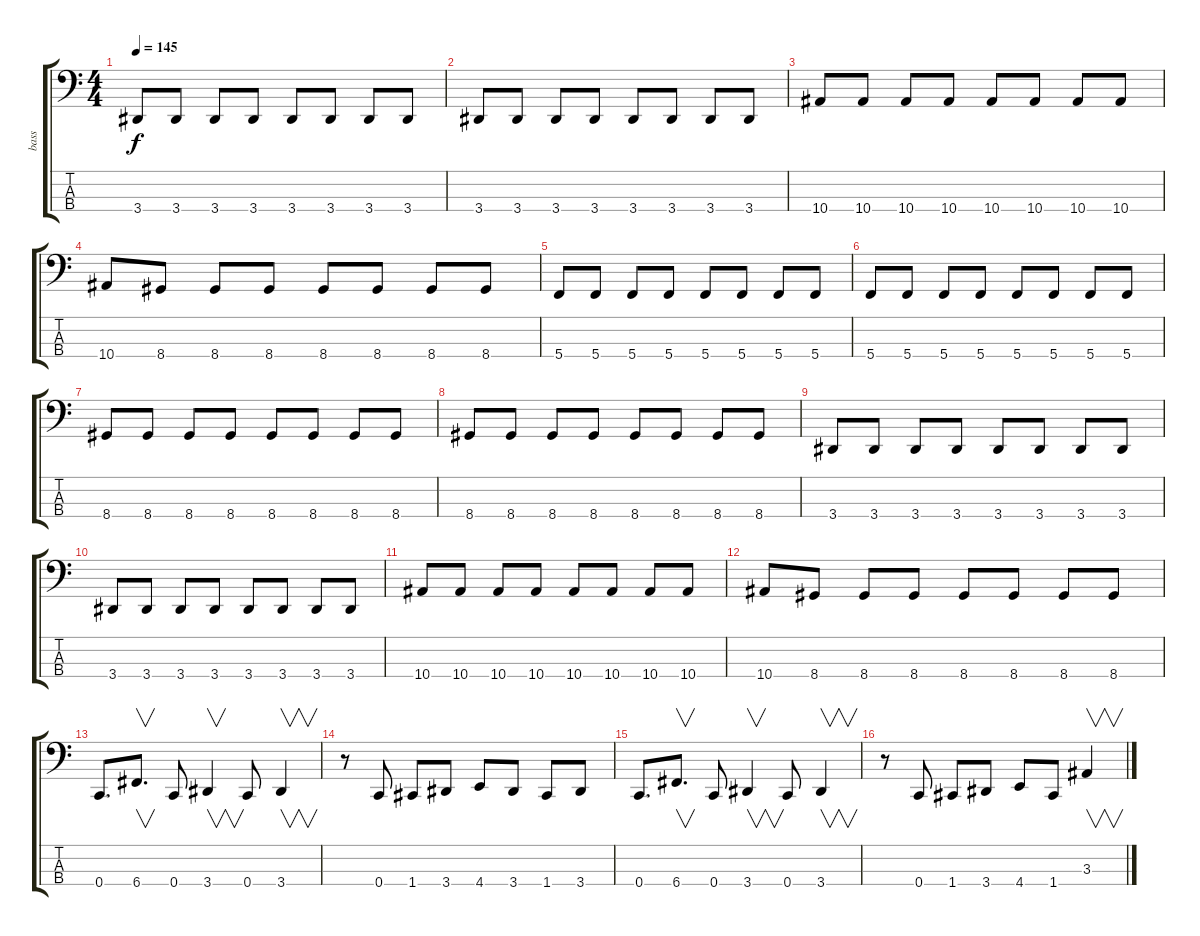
\track ("bass" "bass") {instrument electricbasspick}
\staff {score tabs}
\tuning (F2 C2 G1 C1) {hide}
\ts (4 4)
\tempo 145
\clef f4
\ks c
3.4.8{dy f} 3.4.8 3.4.8 3.4.8 3.4.8 3.4.8 3.4.8 3.4.8 |
3.4.8 3.4.8 3.4.8 3.4.8 3.4.8 3.4.8 3.4.8 3.4.8 |
10.4.8 10.4.8 10.4.8 10.4.8 10.4.8 10.4.8 10.4.8 10.4.8 |
10.4.8 8.4.8 8.4.8 8.4.8 8.4.8 8.4.8 8.4.8 8.4.8 |
5.4.8 5.4.8 5.4.8 5.4.8 5.4.8 5.4.8 5.4.8 5.4.8 |
5.4.8 5.4.8 5.4.8 5.4.8 5.4.8 5.4.8 5.4.8 5.4.8 |
8.4.8 8.4.8 8.4.8 8.4.8 8.4.8 8.4.8 8.4.8 8.4.8 |
8.4.8 8.4.8 8.4.8 8.4.8 8.4.8 8.4.8 8.4.8 8.4.8 |
3.4.8 3.4.8 3.4.8 3.4.8 3.4.8 3.4.8 3.4.8 3.4.8 |
3.4.8 3.4.8 3.4.8 3.4.8 3.4.8 3.4.8 3.4.8 3.4.8 |
10.4.8 10.4.8 10.4.8 10.4.8 10.4.8 10.4.8 10.4.8 10.4.8 |
10.4.8 8.4.8 8.4.8 8.4.8 8.4.8 8.4.8 8.4.8 8.4.8 |
0.4.8{d} 6.4.8{v d} 0.4.8 3.4.4{v} 0.4.8 3.4.4{v} |
r.8 0.4.8 1.4.8 3.4.8 4.4.8 3.4.8 1.4.8 3.4.8 |
0.4.8{d} 6.4.8{v d} 0.4.8 3.4.4{v} 0.4.8 3.4.4{v} |
r.8 0.4.8 1.4.8 3.4.8 4.4.8 1.4.8 3.3.4{v}
